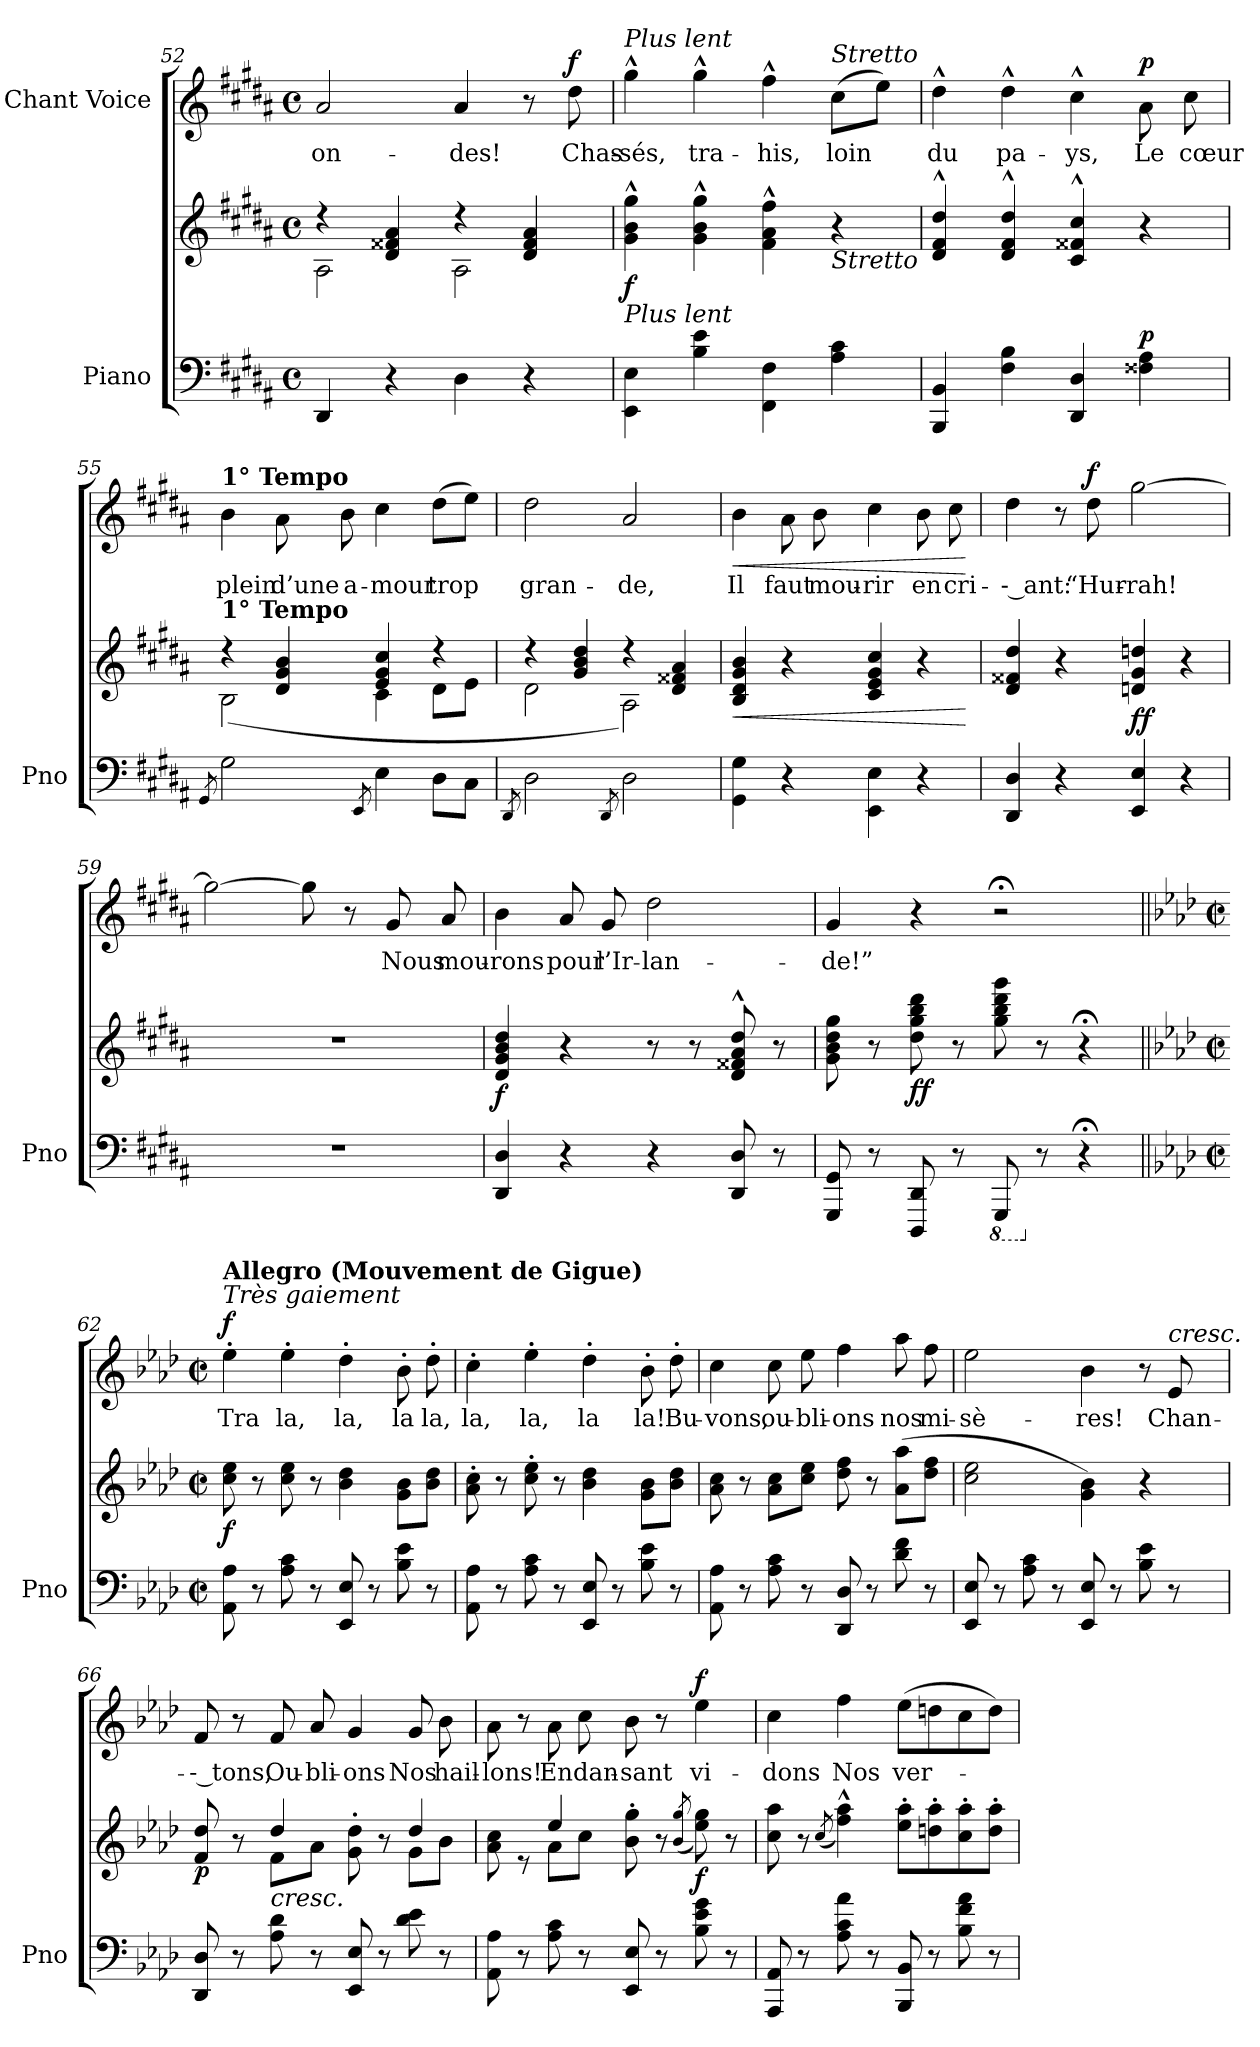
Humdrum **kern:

**kern	**kern	**dynam	**kern	**text	**dynam
*part2	*part2	*part2	*part1	*part1	*part1
*staff3	*staff2	*staff2/3	*staff1	*staff1	*staff1
*I"Piano	*	*	*I"Chant Voice	*	*
*I'Pno	*	*	*	*	*
*clefF4	*clefG2	*	*clefG2	*	*
*k[f#c#g#d#a#]	*k[f#c#g#d#a#]	*	*k[f#c#g#d#a#]	*	*
*M4/4	*M4/4	*	*M4/4	*	*
*met(c)	*met(c)	*	*met(c)	*	*
=52	=52	=52	=52	=52	=52
*	*^	*	*	*	*
!	!	!	!	!	!LO:LY:b	!
4DD#/	4r	2A#\	.	2a#/	on-	.
4r	4d#/ 4f##X/ 4a#/	.	.	.	.	.
!	!	!	!	!	!LO:LY:b	!
4D#\	4r	2A#\	.	4a#/	-des!	.
4r	4d#/ 4f##/ 4a#/	.	.	8r	.	.
!	!	!	!	!	!LO:LY:b	!LO:DY:a
.	.	.	.	8dd#\	Chas-	f
*	*v	*v	*	*	*	*
=53	=53	=53	=53	=53	=53
*	*	*	*MM104	*	*
!	!	!	!LO:TX:a:i:t=Plus lent	!	!
!	!LO:TX:b:i:t=Plus lent	!	!	!	!
!	!	!LO:DY:b	!	!LO:LY:b	!
4EE\ 4E\	4g#\^^ 4b\^^ 4gg#\^^	f	4gg#^^\	-sés,	.
!	!	!	!	!LO:LY:b	!
4B\ 4e\	4g#\^^ 4b\^^ 4gg#\^^	.	4gg#^^\	tra-	.
!	!	!	!	!LO:LY:b	!
4FF#\ 4F#\	4f#\^^ 4a#\^^ 4ff#\^^	.	4ff#^^\	-his,	.
*	*	*	*MM120	*	*
!	!	!	!LO:TX:a:i:t=Stretto	!	!
!	!LO:TX:b:i:t=Stretto	!	!	!	!
!	!	!	!	!LO:LY:b	!
4A#\ 4c#\	4r	.	(>8cc#\L	loin	.
.	.	.	8ee\J)	.	.
!!LO:LB:g=z
=54	=54	=54	=54	=54	=54
!	!	!	!	!LO:LY:b	!
4BBB/ 4BB/	4d#/^^ 4f#/^^ 4dd#/^^	.	4dd#^^\	du	.
!	!	!	!	!LO:LY:b	!
4F#\ 4B\	4d#/^^ 4f#/^^ 4dd#/^^	.	4dd#^^\	pa-	.
!	!	!	!	!LO:LY:b	!
4DD#/ 4D#/	4c#/^^ 4f##X/^^ 4cc#/^^	.	4cc#^^\	-ys,	.
!	!	!LO:DY:a=2	!	!LO:LY:b	!LO:DY:a
4F##X\ 4A#\	4r	p	8a#\	Le	p
!	!	!	!	!LO:LY:b	!
.	.	.	8cc#\	cœur	.
=55	=55	=55	=55	=55	=55
8qGG#/	.	.	.	.	.
*	*^	*	*	*	*
!	!	!	!	!LO:TX:a:B:t=1° Tempo	!	!
!	!LO:TX:a:B:t=1° Tempo	!	!	!	!	!
!	!	!	!	!	!LO:LY:b	!
2G#\	4r	(<2B\	.	4b\	plein	.
!	!	!	!	!	!LO:LY:b	!
.	4d#/ 4g#/ 4b/	.	.	8a#\	d’une	.
!	!	!	!	!	!LO:LY:b	!
.	.	.	.	8b\	a-	.
8qEE/	.	.	.	.	.	.
!	!	!	!	!	!LO:LY:b	!
4E\	4e/ 4g#/ 4cc#/	4c#\	.	4cc#\	-mour	.
!	!	!	!	!	!LO:LY:b	!
8D#\L	4r	8d#\L	.	(>8dd#\L	trop	.
8C#\J	.	8e\J	.	8ee\J)	.	.
=56	=56	=56	=56	=56	=56	=56
8qDD#/	.	.	.	.	.	.
!	!	!	!	!	!LO:LY:b	!
2D#\	4r	2d#\	.	2dd#\	gran-	.
.	4g#/ 4b/ 4dd#/	.	.	.	.	.
8qDD#/	.	.	.	.	.	.
!	!	!	!	!	!LO:LY:b	!
2D#\	4r	2A#\)	.	2a#/	-de,	.
.	4d#/ 4f##X/ 4a#/	.	.	.	.	.
*	*v	*v	*	*	*	*
=57	=57	=57	=57	=57	=57
!	!	!LO:HP:b	!	!LO:LY:b	!LO:HP:b
4GG#\ 4G#\	4B/ 4d#/ 4g#/ 4b/	<	4b\	Il	<
!	!	!	!	!LO:LY:b	!
4r	4r	.	8a#\	faut	.
!	!	!	!	!LO:LY:b	!
.	.	.	8b\	mou-	.
!	!	!	!	!LO:LY:b	!
4EE\ 4E\	4c#/ 4e/ 4g#/ 4cc#/	.	4cc#\	-rir	.
!	!	!	!	!LO:LY:b	!
4r	4r	.	8b\	en	.
!	!	!	!	!LO:LY:b	!
.	.	.	8cc#\	cri-	.
.	.	[	.	.	[
!!LO:LB:g=z
=58	=58	=58	=58	=58	=58
!	!	!	!	!LO:LY:b	!
4DD#/ 4D#/	4d#/ 4f##X/ 4dd#/	.	4dd#\	-- ant:	.
4r	4r	.	8r	.	.
!	!	!	!	!LO:LY:b	!LO:DY:a
.	.	.	8dd#\	“Hur-	f
!	!	!LO:DY:b	!	!LO:LY:b	!
4EE/ 4E/	4dn/ 4g#/ 4ddn/	ff	[2gg#\	-rah!	.
4r	4r	.	.	.	.
=59	=59	=59	=59	=59	=59
1r	1r	.	2gg#\_	.	.
.	.	.	8gg#\]	.	.
.	.	.	8r	.	.
!	!	!	!	!LO:LY:b	!
.	.	.	8g#/	Nous	.
!	!	!	!	!LO:LY:b	!
.	.	.	8a#/	mou-	.
=60	=60	=60	=60	=60	=60
!	!	!LO:DY:b	!	!LO:LY:b	!
4DD#/ 4D#/	4d#/ 4g#/ 4b/ 4dd#/	f	4b\	-rons	.
!	!	!	!	!LO:LY:b	!
4r	4r	.	8a#/	pour	.
!	!	!	!	!LO:LY:b	!
.	.	.	8g#/	l’Ir-	.
!	!	!	!	!LO:LY:b	!
4r	8r	.	2dd#\	-lan-	.
.	8r	.	.	.	.
8DD#/ 8D#/	8d#/^^ 8f##X/^^ 8a#/^^ 8dd#/^^	.	.	.	.
8r	8r	.	.	.	.
=61	=61	=61	=61	=61	=61
!	!	!	!	!LO:LY:b	!
8GGG#/ 8GG#/	8g#\ 8b\ 8dd#\ 8gg#\	.	4g#/	-de!”	.
8r	8r	.	.	.	.
!	!	!LO:DY:b	!	!	!
8DDD#/ 8DD#/	8dd#\ 8gg#\ 8bb\ 8ddd#\	ff	4r	.	.
8r	8r	.	.	.	.
*8ba	*	*	*	*	*
8GGGG#/	8gg#\ 8bb\ 8ddd#\ 8ggg#\	.	2r;<	.	.
*X8ba	*	*	*	*	*
8r	8r	.	.	.	.
4r;<	4r;<	.	.	.	.
!!LO:LB:g=z
=62||	=62||	=62||	=62||	=62||	=62||
*k[b-e-a-d-]	*k[b-e-a-d-]	*	*k[b-e-a-d-]	*	*
*M2/2	*M2/2	*	*M2/2	*	*
*met(c|)	*met(c|)	*	*met(c|)	*	*
!	!	!	!LO:TX:a:i:t=Très gaiement	!	!
!	!	!	!LO:TX:a:B:t=Allegro (Mouvement de Gigue)	!	!
!	!	!LO:DY:b	!	!LO:LY:b	!LO:DY:a
8AA-\ 8A-\	8cc\ 8ee-\	f	4ee-'\	Tra	f
8r	8r	.	.	.	.
!	!	!	!	!LO:LY:b	!
8A-\ 8c\	8cc\ 8ee-\	.	4ee-'\	la,	.
8r	8r	.	.	.	.
!	!	!	!	!LO:LY:b	!
8EE-/ 8E-/	4b-\ 4dd-\	.	4dd-'\	la,	.
8r	.	.	.	.	.
!	!	!	!	!LO:LY:b	!
8B-\ 8e-\	8g\ 8b-\L	.	8b-'\	la	.
!	!	!	!	!LO:LY:b	!
8r	8b-\ 8dd-\J	.	8dd-'\	la,	.
=63	=63	=63	=63	=63	=63
!	!	!	!	!LO:LY:b	!
8AA-\ 8A-\	8a-\' 8cc\'	.	4cc'\	la,	.
8r	8r	.	.	.	.
!	!	!	!	!LO:LY:b	!
8A-\ 8c\	8cc\' 8ee-\'	.	4ee-'\	la,	.
8r	8r	.	.	.	.
!	!	!	!	!LO:LY:b	!
8EE-/ 8E-/	4b-\ 4dd-\	.	4dd-'\	la	.
8r	.	.	.	.	.
!	!	!	!	!LO:LY:b	!
8B-\ 8e-\	8g\ 8b-\L	.	8b-'\	la!	.
!	!	!	!	!LO:LY:b	!
8r	8b-\ 8dd-\J	.	8dd-'\	Bu-	.
=64	=64	=64	=64	=64	=64
!	!	!	!	!LO:LY:b	!
8AA-\ 8A-\	8a-\ 8cc\	.	4cc\	-vons,	.
8r	8r	.	.	.	.
!	!	!	!	!LO:LY:b	!
8A-\ 8c\	8a-\ 8cc\L	.	8cc\	ou-	.
!	!	!	!	!LO:LY:b	!
8r	8cc\ 8ee-\J	.	8ee-\	-bli-	.
!	!	!	!	!LO:LY:b	!
8DD-/ 8D-/	8dd-\ 8ff\	.	4ff\	-ons	.
8r	8r	.	.	.	.
!	!	!	!	!LO:LY:b	!
8d-\ 8f\	(>8a-\ 8aa-\L	.	8aa-\	nos	.
!	!	!	!	!LO:LY:b	!
8r	8dd-\ 8ff\J	.	8ff\	mi-	.
=65	=65	=65	=65	=65	=65
!	!	!	!	!LO:LY:b	!
8EE-/ 8E-/	2cc\ 2ee-\	.	2ee-\	-sè-	.
8r	.	.	.	.	.
8A-\ 8c\	.	.	.	.	.
8r	.	.	.	.	.
!	!	!	!	!LO:LY:b	!
8EE-/ 8E-/	4g\ 4b-\)	.	4b-\	-res!	.
8r	.	.	.	.	.
8B-\ 8e-\	4r	.	8r	.	.
!	!	!	!LO:TX:a:i:t=cresc.	!	!
!	!	!	!	!LO:LY:b	!
8r	.	.	8e-/	Chan-	.
!!LO:PB:g=z
=66	=66	=66	=66	=66	=66
*	*^	*	*	*	*
!	!	!	!LO:DY:b	!	!LO:LY:b	!
8DD-/ 8D-/	8f/ 8dd-/	4reyy	p	8f/	-- tons,	.
8r	8r	.	.	8r	.	.
!	!LO:TX:b:i:t=cresc.	!	!	!	!	!
!	!	!	!	!	!LO:LY:b	!
8A-\ 8d-\	4dd-/	8f\L	.	8f/	Ou-	.
!	!	!	!	!	!LO:LY:b	!
8r	.	8a-\J	.	8a-/	-bli-	.
!	!	!	!	!	!LO:LY:b	!
8EE-/ 8E-/	8g\' 8dd-\'	4rgyy	.	4g/	-ons	.
8r	8r	.	.	.	.	.
!	!	!	!	!	!LO:LY:b	!
8d-\ 8e-\	4dd-/	8g\L	.	8g/	Nos	.
!	!	!	!	!	!LO:LY:b	!
8r	.	8b-\J	.	8b-\	hail-	.
=67	=67	=67	=67	=67	=67	=67
!	!	!	!	!	!LO:LY:b	!
8AA-\ 8A-\	4rddyy	8a-\ 8cc\	.	8a-\	-lons!	.
8r	.	8re	.	8r	.	.
!	!	!	!	!	!LO:LY:b	!
8A-\ 8c\	4ee-/	8a-\L	.	8a-\	En	.
!	!	!	!	!	!LO:LY:b	!
8r	.	8cc\J	.	8cc\	dan-	.
!	!	!	!	!	!LO:LY:b	!
8EE-/ 8E-/	8b-\' 8gg\'	4rgyy	.	8b-\	-sant	.
8r	8r	.	.	8r	.	.
.	(<8qb-/ 8qgg/	.	.	.	.	.
!	!	!	!LO:DY:b	!	!LO:LY:b	!LO:DY:a
8B-\ 8e-\ 8g\	8ee-\ 8gg\)	4ryy	f	4ee-\	vi-	f
8r	8r	.	.	.	.	.
*	*v	*v	*	*	*	*
=68	=68	=68	=68	=68	=68
!	!	!	!	!LO:LY:b	!
8AAA-/ 8AA-/	8cc\ 8aa-\	.	4cc\	-dons	.
8r	8r	.	.	.	.
.	(<8qcc/	.	.	.	.
!	!	!	!	!LO:LY:b	!
8A-\ 8c\ 8a-\	4ff\^^ 4aa-\^^)	.	4ff\	Nos	.
8r	.	.	.	.	.
!	!	!	!	!LO:LY:b	!
8BBB-/ 8BB-/	8ee-\' 8aa-\'L	.	(>8ee-\L	ver-	.
8r	8ddn\' 8aa-\'	.	8ddn\	.	.
8B-\ 8f\ 8a-\	8cc\' 8aa-\'	.	8cc\	.	.
8r	8dd\' 8aa-\'J	.	8dd\J)	.	.
=	=	=	=	=	=
*-	*-	*-	*-	*-	*-
